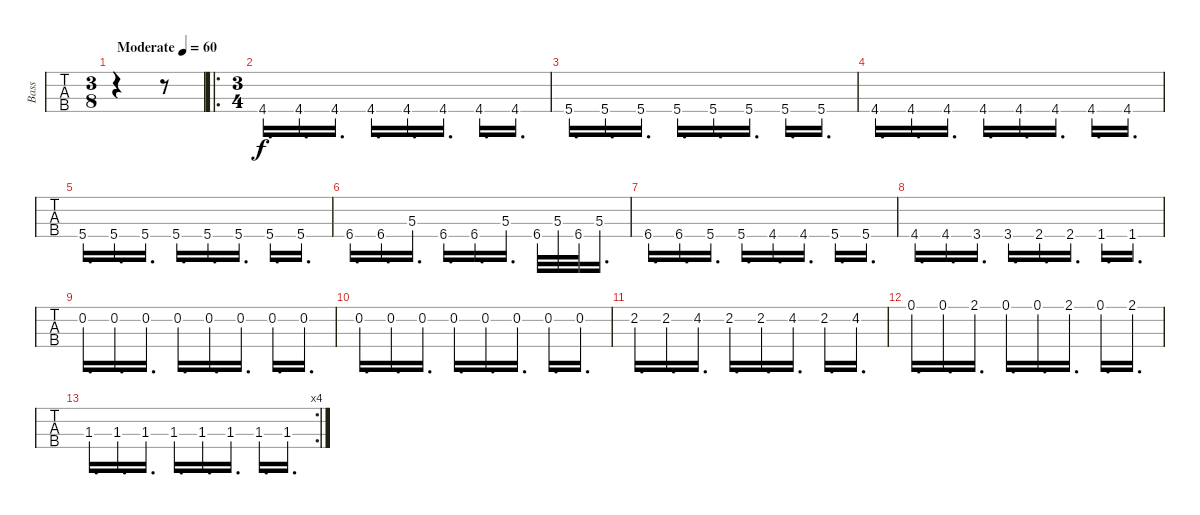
\track ("Bass" "Bass") {instrument electricbassfinger}
\staff {tabs}
\tuning (G2 D2 A1 D1) {hide}
\ts (3 8)
\tempo (60 "Moderate")
\clef f4
\ks c
r.4{dy f instrument electricbassfinger} r.8 |
\ro
\ts (3 4)
4.4.16{d} 4.4.16{d} 4.4.16{d} 4.4.16{d} 4.4.16{d} 4.4.16{d} 4.4.16{d} 4.4.16{d} |
5.4.16{d} 5.4.16{d} 5.4.16{d} 5.4.16{d} 5.4.16{d} 5.4.16{d} 5.4.16{d} 5.4.16{d} |
4.4.16{d} 4.4.16{d} 4.4.16{d} 4.4.16{d} 4.4.16{d} 4.4.16{d} 4.4.16{d} 4.4.16{d} |
5.4.16{d} 5.4.16{d} 5.4.16{d} 5.4.16{d} 5.4.16{d} 5.4.16{d} 5.4.16{d} 5.4.16{d} |
6.4.16{d} 6.4.16{d} 5.3.16{d} 6.4.16{d} 6.4.16{d} 5.3.16{d} 6.4.32 5.3.32 6.4.32 5.3.16{d} |
6.4.16{d} 6.4.16{d} 5.4.16{d} 5.4.16{d} 4.4.16{d} 4.4.16{d} 5.4.16{d} 5.4.16{d} |
4.4.16{d} 4.4.16{d} 3.4.16{d} 3.4.16{d} 2.4.16{d} 2.4.16{d} 1.4.16{d} 1.4.16{d} |
0.2.16{d} 0.2.16{d} 0.2.16{d} 0.2.16{d} 0.2.16{d} 0.2.16{d} 0.2.16{d} 0.2.16{d} |
0.2.16{d} 0.2.16{d} 0.2.16{d} 0.2.16{d} 0.2.16{d} 0.2.16{d} 0.2.16{d} 0.2.16{d} |
2.2.16{d} 2.2.16{d} 4.2.16{d} 2.2.16{d} 2.2.16{d} 4.2.16{d} 2.2.16{d} 4.2.16{d} |
0.1.16{d} 0.1.16{d} 2.1.16{d} 0.1.16{d} 0.1.16{d} 2.1.16{d} 0.1.16{d} 2.1.16{d} |
\rc 4
1.3.16{d} 1.3.16{d} 1.3.16{d} 1.3.16{d} 1.3.16{d} 1.3.16{d} 1.3.16{d} 1.3.16{d}
